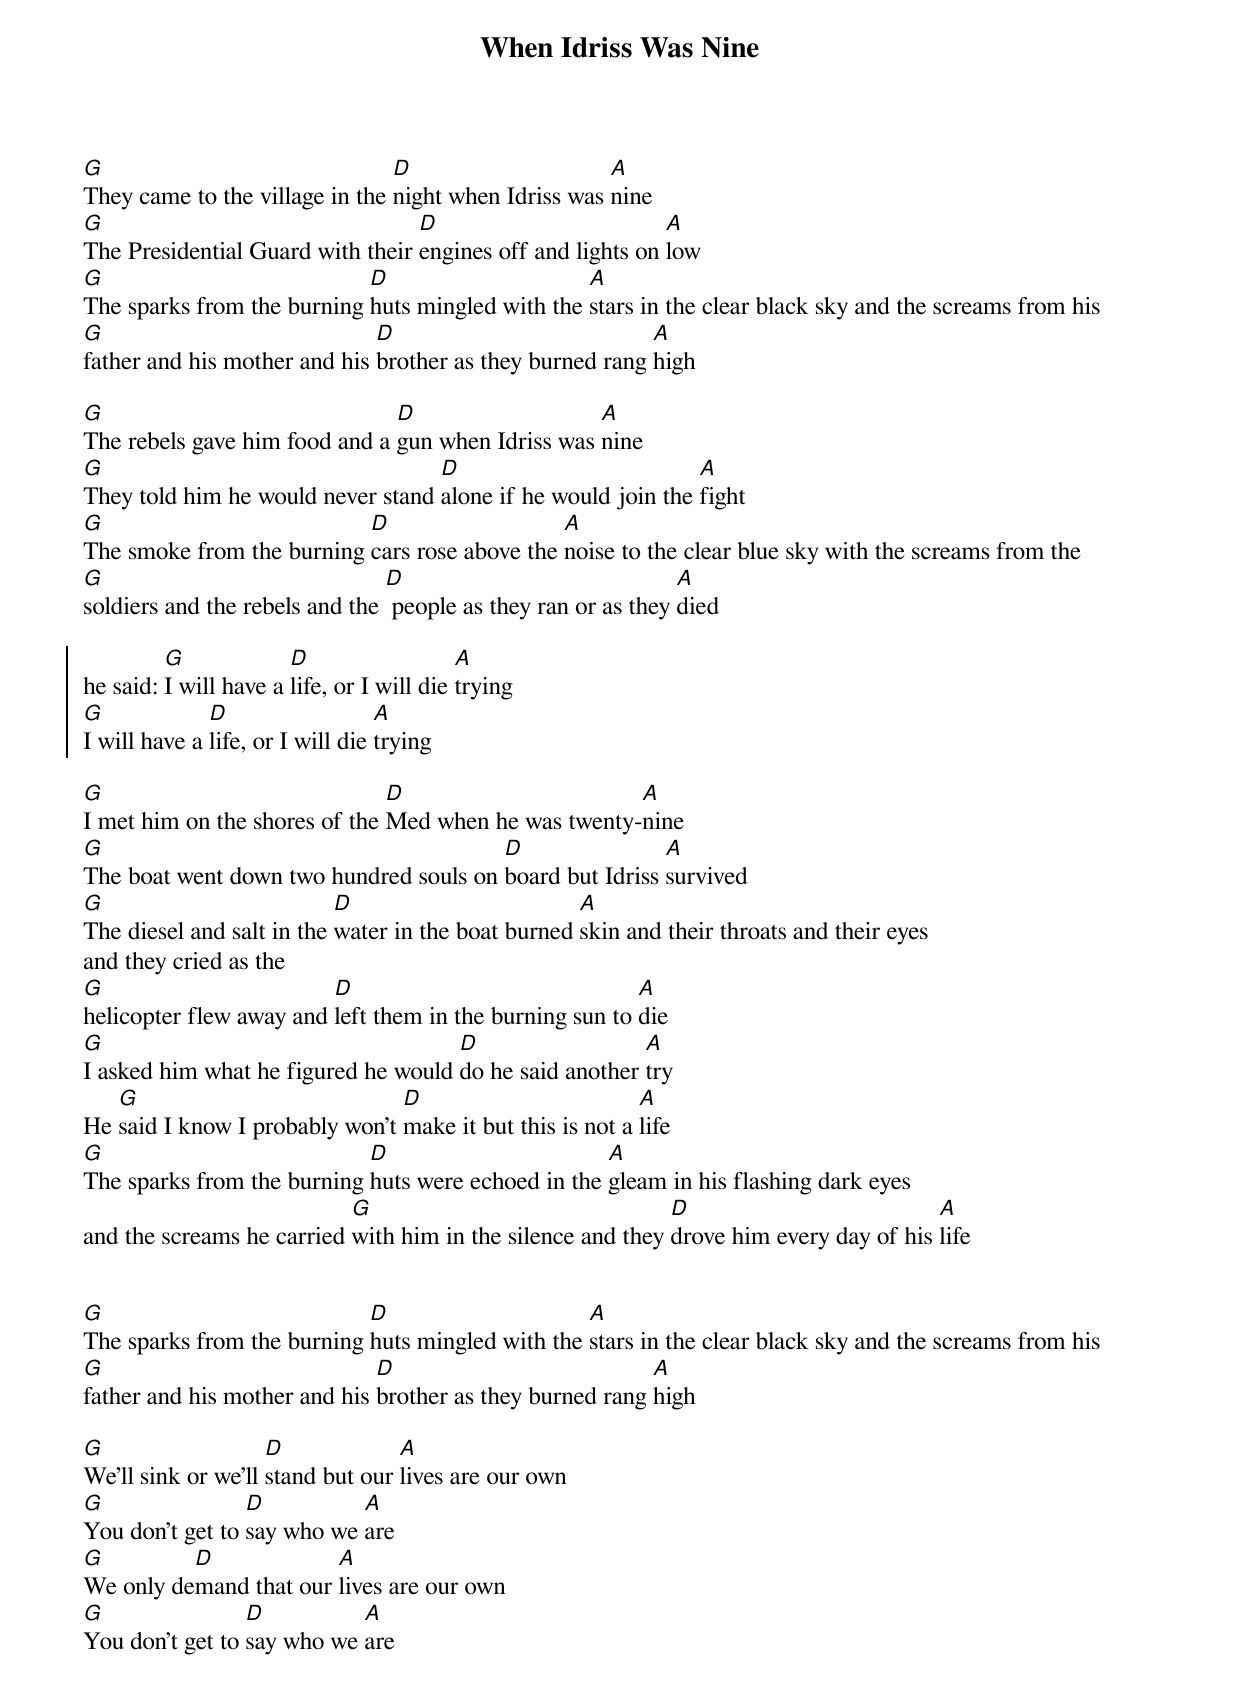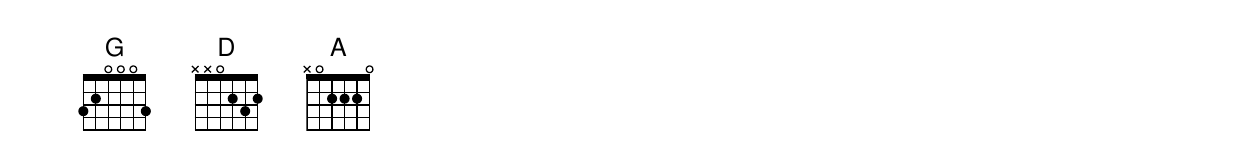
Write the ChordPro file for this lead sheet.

{title: When Idriss Was Nine}

[G]They came to the village in the [D]night when Idriss was [A]nine
[G]The Presidential Guard with their [D]engines off and lights on [A]low
[G]The sparks from the burning [D]huts mingled with the [A]stars in the clear black sky and the screams from his
[G]father and his mother and his [D]brother as they burned rang [A]high

[G]The rebels gave him food and a [D]gun when Idriss was [A]nine
[G]They told him he would never stand [D]alone if he would join the [A]fight
[G]The smoke from the burning [D]cars rose above the [A]noise to the clear blue sky with the screams from the
[G]soldiers and the rebels and the [D] people as they ran or as they [A]died

{soc}
he said: [G]I will have a [D]life, or I will die [A]trying
[G]I will have a [D]life, or I will die [A]trying
{eoc}

[G]I met him on the shores of the [D]Med when he was twenty-[A]nine
[G]The boat went down two hundred souls on [D]board but Idriss [A]survived
[G]The diesel and salt in the [D]water in the boat burned [A]skin and their throats and their eyes
and they cried as the
[G]helicopter flew away and [D]left them in the burning sun to [A]die
[G]I asked him what he figured he would [D]do he said another [A]try
He [G]said I know I probably won't [D]make it but this is not a [A]life
[G]The sparks from the burning [D]huts were echoed in the [A]gleam in his flashing dark eyes
and the screams he carried [G]with him in the silence and they [D]drove him every day of his [A]life


[G]The sparks from the burning [D]huts mingled with the [A]stars in the clear black sky and the screams from his
[G]father and his mother and his [D]brother as they burned rang [A]high

[G]We'll sink or we'll [D]stand but our [A]lives are our own
[G]You don't get to [D]say who we [A]are
[G]We only de[D]mand that our [A]lives are our own
[G]You don't get to [D]say who we [A]are

{define: G base-fret 7 frets x x x 1 2 1 fingers 0 0 0 1 3 2}
{define: D base-fret 7 frets x x 0 1 4 4 fingers 0 0 0 1 4 4}
{define: A base-fret 7 frets x x x 3 4 3 fingers 0 0 0 1 3 2}
